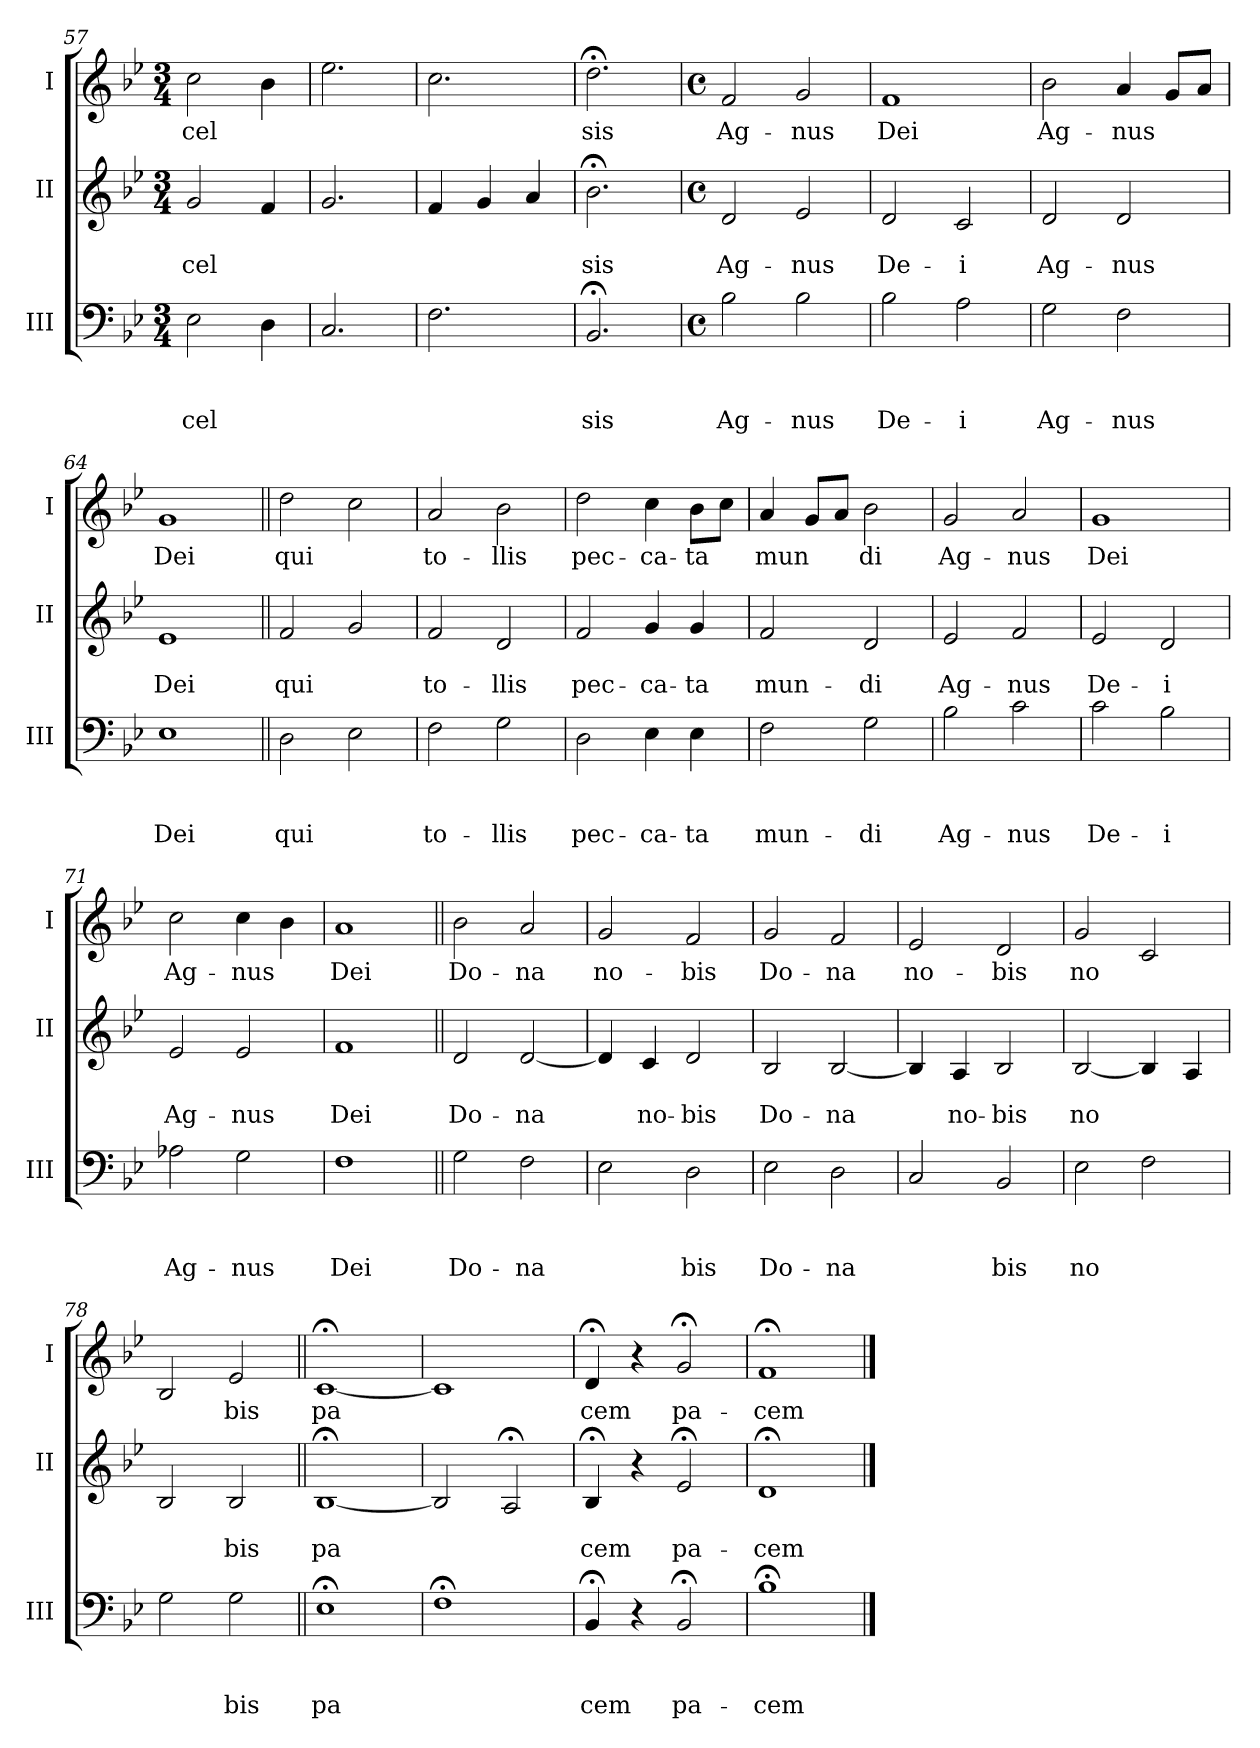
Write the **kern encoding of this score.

**kern	**text	**text	**text	**kern	**text	**text	**kern	**text
*part3	*part3	*part3	*part3	*part2	*part2	*part2	*part1	*part1
*staff3	*staff3	*staff3	*staff3	*staff2	*staff2	*staff2	*staff1	*staff1
*I"III	*	*	*	*I"II	*	*	*I"I	*
*I'III	*	*	*	*I'II	*	*	*I'I	*
*clefF4	*	*	*	*clefG2	*	*	*clefG2	*
*k[b-e-]	*	*	*	*k[b-e-]	*	*	*k[b-e-]	*
*B-:	*	*	*	*B-:	*	*	*B-:	*
*M3/4	*	*	*	*M3/4	*	*	*M3/4	*
=57	=57	=57	=57	=57	=57	=57	=57	=57
!	!	!	!LO:LY:a	!	!	!LO:LY:b	!	!LO:LY:b
2E-\	.	.	-cel	2g/	.	-cel	2cc\	-cel
4D\	.	.	.	4f/	.	.	4b-\	.
=58	=58	=58	=58	=58	=58	=58	=58	=58
2.C/	.	.	.	2.g/	.	.	2.ee-\	.
=59	=59	=59	=59	=59	=59	=59	=59	=59
2.F\	.	.	.	4f/	.	.	2.cc\	.
.	.	.	.	4g/	.	.	.	.
.	.	.	.	4a/	.	.	.	.
=60	=60	=60	=60	=60	=60	=60	=60	=60
!	!	!	!LO:LY:a	!	!	!LO:LY:b	!	!LO:LY:b
2.BB-;/	.	.	sis	2.b-;<\	.	sis	2.dd;<\	sis
!!LO:PB:g=z
=61!	=61!	=61!	=61!	=61!	=61!	=61!	=61!	=61!
*M4/4	*	*	*	*M4/4	*	*	*M4/4	*
*met(c)	*	*	*	*met(c)	*	*	*met(c)	*
!	!	!	!LO:LY:a	!	!	!LO:LY:b	!	!LO:LY:b
2B-\	.	.	Ag-	2d/	.	Ag-	2f/	Ag-
!	!	!	!LO:LY:a	!	!	!LO:LY:b	!	!LO:LY:b
2B-\	.	.	-nus	2e-/	.	-nus	2g/	-nus
=62	=62	=62	=62	=62	=62	=62	=62	=62
!	!	!	!LO:LY:a	!	!	!LO:LY:b	!	!LO:LY:b
2B-\	.	.	De-	2d/	.	De-	1f	Dei
!	!	!	!LO:LY:a	!	!	!LO:LY:b	!	!
2A\	.	.	-i	2c/	.	-i	.	.
=63	=63	=63	=63	=63	=63	=63	=63	=63
!	!	!	!LO:LY:a	!	!	!LO:LY:b	!	!LO:LY:b
2G\	.	.	Ag-	2d/	.	Ag-	2b-\	Ag-
!	!	!	!LO:LY:a	!	!	!LO:LY:b	!	!LO:LY:b
2F\	.	.	-nus	2d/	.	-nus	4a/	-nus
.	.	.	.	.	.	.	8g/L	.
.	.	.	.	.	.	.	8a/J	.
=64	=64	=64	=64	=64	=64	=64	=64	=64
!	!	!	!LO:LY:a	!	!	!LO:LY:b	!	!LO:LY:b
1E-	.	.	Dei	1e-	.	Dei	1g	Dei
=65||	=65||	=65||	=65||	=65||	=65||	=65||	=65||	=65||
!	!	!	!LO:LY:a	!	!	!LO:LY:b	!	!LO:LY:b
2D\	.	.	qui	2f/	.	qui	2dd\	qui
2E-\	.	.	.	2g/	.	.	2cc\	.
=66	=66	=66	=66	=66	=66	=66	=66	=66
!	!	!	!LO:LY:a	!	!	!LO:LY:b	!	!LO:LY:b
2F\	.	.	to-	2f/	.	to-	2a/	to-
!	!	!	!LO:LY:a	!	!	!LO:LY:b	!	!LO:LY:b
2G\	.	.	-llis	2d/	.	-llis	2b-\	-llis
=67	=67	=67	=67	=67	=67	=67	=67	=67
!	!	!	!LO:LY:a	!	!	!LO:LY:b	!	!LO:LY:b
2D\	.	.	pec-	2f/	.	pec-	2dd\	pec-
!	!	!	!LO:LY:a	!	!	!LO:LY:b	!	!LO:LY:b
4E-\	.	.	-ca-	4g/	.	-ca-	4cc\	-ca-
!	!	!	!LO:LY:a	!	!	!LO:LY:b	!	!LO:LY:b
4E-\	.	.	-ta	4g/	.	-ta	8b-\L	-ta
.	.	.	.	.	.	.	8cc\J	.
=68	=68	=68	=68	=68	=68	=68	=68	=68
!	!	!	!LO:LY:a	!	!	!LO:LY:b	!	!LO:LY:b
2F\	.	.	mun-	2f/	.	mun-	4a/	mun
.	.	.	.	.	.	.	8g/L	.
.	.	.	.	.	.	.	8a/J	.
!	!	!	!LO:LY:a	!	!	!LO:LY:b	!	!LO:LY:b
2G\	.	.	-di	2d/	.	-di	2b-\	di
!!LO:LB:g=z
=69	=69	=69	=69	=69	=69	=69	=69	=69
!	!	!	!LO:LY:a	!	!	!LO:LY:b	!	!LO:LY:b
2B-\	.	.	Ag-	2e-/	.	Ag-	2g/	Ag-
!	!	!	!LO:LY:a	!	!	!LO:LY:b	!	!LO:LY:b
2c\	.	.	-nus	2f/	.	-nus	2a/	-nus
=70	=70	=70	=70	=70	=70	=70	=70	=70
!	!	!	!LO:LY:a	!	!	!LO:LY:b	!	!LO:LY:b
2c\	.	.	De-	2e-/	.	De-	1g	Dei
!	!	!	!LO:LY:a	!	!	!LO:LY:b	!	!
2B-\	.	.	-i	2d/	.	-i	.	.
=71	=71	=71	=71	=71	=71	=71	=71	=71
!	!	!	!LO:LY:a	!	!	!LO:LY:b	!	!LO:LY:b
2A-X\	.	.	Ag-	2e-/	.	Ag-	2cc\	Ag-
!	!	!	!LO:LY:a	!	!	!LO:LY:b	!	!LO:LY:b
2G\	.	.	-nus	2e-/	.	-nus	4cc\	-nus
.	.	.	.	.	.	.	4b-\	.
=72	=72	=72	=72	=72	=72	=72	=72	=72
!	!	!	!LO:LY:a	!	!	!LO:LY:b	!	!LO:LY:b
1F	.	.	Dei	1f	.	Dei	1a	Dei
=73||	=73||	=73||	=73||	=73||	=73||	=73||	=73||	=73||
!	!	!	!LO:LY:a	!	!	!LO:LY:b	!	!LO:LY:b
2G\	.	.	Do-	2d/	.	Do-	2b-\	Do-
!	!	!	!LO:LY:a	!	!	!LO:LY:b	!	!LO:LY:b
2F\	.	.	-na	[<2d/	.	-na	2a/	-na
=74	=74	=74	=74	=74	=74	=74	=74	=74
!	!	!	!	!	!	!	!	!LO:LY:b
2E-\	.	.	.	4d/]	.	.	2g/	no-
!	!	!	!	!	!	!LO:LY:b	!	!
.	.	.	.	4c/	.	no-	.	.
!	!	!	!LO:LY:a	!	!	!LO:LY:b	!	!LO:LY:b
2D\	.	.	bis	2d/	.	-bis	2f/	-bis
=75	=75	=75	=75	=75	=75	=75	=75	=75
!	!	!	!LO:LY:a	!	!	!LO:LY:b	!	!LO:LY:b
2E-\	.	.	Do-	2B-/	.	Do-	2g/	Do-
!	!	!	!LO:LY:a	!	!	!LO:LY:b	!	!LO:LY:b
2D\	.	.	-na	[<2B-/	.	-na	2f/	-na
!!LO:LB:g=z
=76	=76	=76	=76	=76	=76	=76	=76	=76
!	!	!	!	!	!	!	!	!LO:LY:b
2C/	.	.	.	4B-/]	.	.	2e-/	no-
!	!	!	!	!	!	!LO:LY:b	!	!
.	.	.	.	4A/	.	no-	.	.
!	!	!	!LO:LY:a	!	!	!LO:LY:b	!	!LO:LY:b
2BB-/	.	.	bis	2B-/	.	-bis	2d/	-bis
=77	=77	=77	=77	=77	=77	=77	=77	=77
!	!	!	!LO:LY:a	!	!	!LO:LY:b	!	!LO:LY:b
2E-\	.	.	no	[<2B-/	.	no	2g/	no
2F\	.	.	.	4B-/]	.	.	2c/	.
.	.	.	.	4A/	.	.	.	.
=78	=78	=78	=78	=78	=78	=78	=78	=78
2G\	.	.	.	2B-/	.	.	2B-/	.
!	!	!	!LO:LY:a	!	!	!LO:LY:b	!	!LO:LY:b
2G\	.	.	bis	2B-/	.	bis	2e-/	bis
=79||	=79||	=79||	=79||	=79||	=79||	=79||	=79||	=79||
!	!	!	!LO:LY:a	!	!	!LO:LY:b	!	!LO:LY:b
1E-;<	.	.	pa	[<1B-;	.	pa	[<1c;	pa
=80	=80	=80	=80	=80	=80	=80	=80	=80
1F;<	.	.	.	2B-/]	.	.	1c]	.
.	.	.	.	2A;/	.	.	.	.
=81	=81	=81	=81	=81	=81	=81	=81	=81
!	!	!	!LO:LY:a	!	!	!LO:LY:b	!	!LO:LY:b
4BB-;/	.	.	cem	4B-;/	.	cem	4d;/	cem
4r	.	.	.	4r	.	.	4r	.
!	!	!	!LO:LY:a	!	!	!LO:LY:b	!	!LO:LY:b
2BB-;/	.	.	pa-	2e-;/	.	pa-	2g;/	pa-
=82	=82	=82	=82	=82	=82	=82	=82	=82
!	!	!	!LO:LY:a	!	!	!LO:LY:b	!	!LO:LY:b
1B-;<	.	.	-cem	1d;	.	-cem	1f;	-cem
==	==	==	==	==	==	==	==	==
*-	*-	*-	*-	*-	*-	*-	*-	*-
